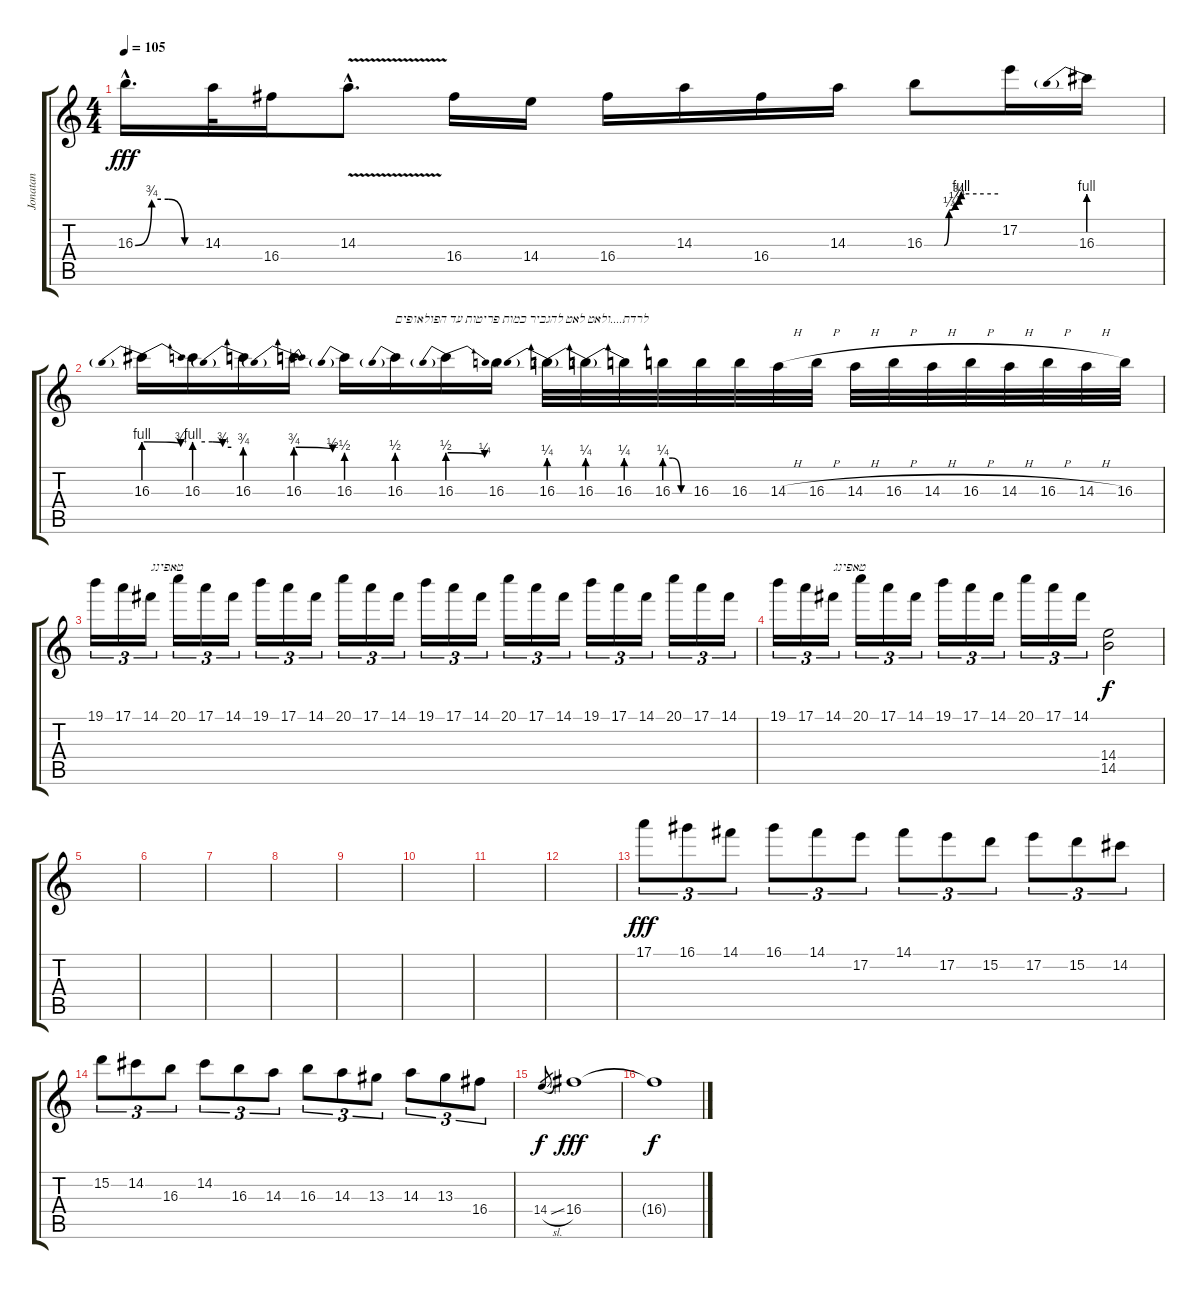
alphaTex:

\track ("Jonatan" "Jonatan") {instrument distortionguitar}
\staff {score tabs}
\tuning (E4 B3 G3 D3 A2 E2) {hide}
\ts (4 4)
\tempo 105
\clef g2
\ks c
16.3{be (custom 0 0 15 3 30 3 45 0 60 0) hac}.16{d dy fff} 14.3.32 16.4.16 14.3{v hac}.8{d} 16.4.16 14.4.16 16.4.16 14.3.16 16.4.16 14.3.16 16.3{be (custom 0 0 16 0 20 1 25 2 28 3 30 4 60 4)}.8 17.2.16 16.3{be (prebend 0 4 60 4)}.16 |
16.3{be (prebendrelease 0 4 60 3)}.16 16.3{be (custom 0 4 29 4 46 3 60 3)}.16 16.3{be (prebend 0 3 60 3)}.16 16.3{be (prebendrelease 0 3 60 2)}.16 16.3{be (prebend 0 2 60 2)}.16 16.3{be (prebend 0 2 60 2)}.16{txt "לרדת....ולאט לאט להגביר כמות פריטות עד הפולאופים"} 16.3{be (prebendrelease 0 2 60 1)}.16 16.3.16 16.3{be (prebend 0 1 60 1)}.32 16.3{be (prebend 0 1 60 1)}.32 16.3{be (prebend 0 1 60 1)}.32 16.3{be (custom 0 1 20 1 40 0 60 0)}.32 16.3.32 16.3.32 14.3{h}.32 16.3{h}.32 14.3{h}.32 16.3{h}.32 14.3{h}.32 16.3{h}.32 14.3{h}.32 16.3{h}.32 14.3{h}.32 16.3.32 |
19.1.16{tu (3 2)} 17.1.16{tu (3 2)} 14.1.16{tu (3 2) txt "טאפינג"} 20.1.16{tu (3 2)} 17.1.16{tu (3 2)} 14.1.16{tu (3 2)} 19.1.16{tu (3 2)} 17.1.16{tu (3 2)} 14.1.16{tu (3 2)} 20.1.16{tu (3 2)} 17.1.16{tu (3 2)} 14.1.16{tu (3 2)} 19.1.16{tu (3 2)} 17.1.16{tu (3 2)} 14.1.16{tu (3 2)} 20.1.16{tu (3 2)} 17.1.16{tu (3 2)} 14.1.16{tu (3 2)} 19.1.16{tu (3 2)} 17.1.16{tu (3 2)} 14.1.16{tu (3 2)} 20.1.16{tu (3 2)} 17.1.16{tu (3 2)} 14.1.16{tu (3 2)} |
19.1.16{tu (3 2)} 17.1.16{tu (3 2)} 14.1.16{tu (3 2) txt "טאפינג"} 20.1.16{tu (3 2)} 17.1.16{tu (3 2)} 14.1.16{tu (3 2)} 19.1.16{tu (3 2)} 17.1.16{tu (3 2)} 14.1.16{tu (3 2)} 20.1.16{tu (3 2)} 17.1.16{tu (3 2)} 14.1.16{tu (3 2)} (14.4 14.5).2{dy f} |
|
|
|
|
|
|
|
|
17.1.8{tu (3 2) dy fff} 16.1.8{tu (3 2)} 14.1.8{tu (3 2)} 16.1.8{tu (3 2)} 14.1.8{tu (3 2)} 17.2.8{tu (3 2)} 14.1.8{tu (3 2)} 17.2.8{tu (3 2)} 15.2.8{tu (3 2)} 17.2.8{tu (3 2)} 15.2.8{tu (3 2)} 14.2.8{tu (3 2)} |
15.2.8{tu (3 2)} 14.2.8{tu (3 2)} 16.3.8{tu (3 2)} 14.2.8{tu (3 2)} 16.3.8{tu (3 2)} 14.3.8{tu (3 2)} 16.3.8{tu (3 2)} 14.3.8{tu (3 2)} 13.3.8{tu (3 2)} 14.3.8{tu (3 2)} 13.3.8{tu (3 2)} 16.4.8{tu (3 2)} |
14.4{sl}.8{gr dy f} 16.4.1{dy fff} |
16.4{t}.1{dy f}
